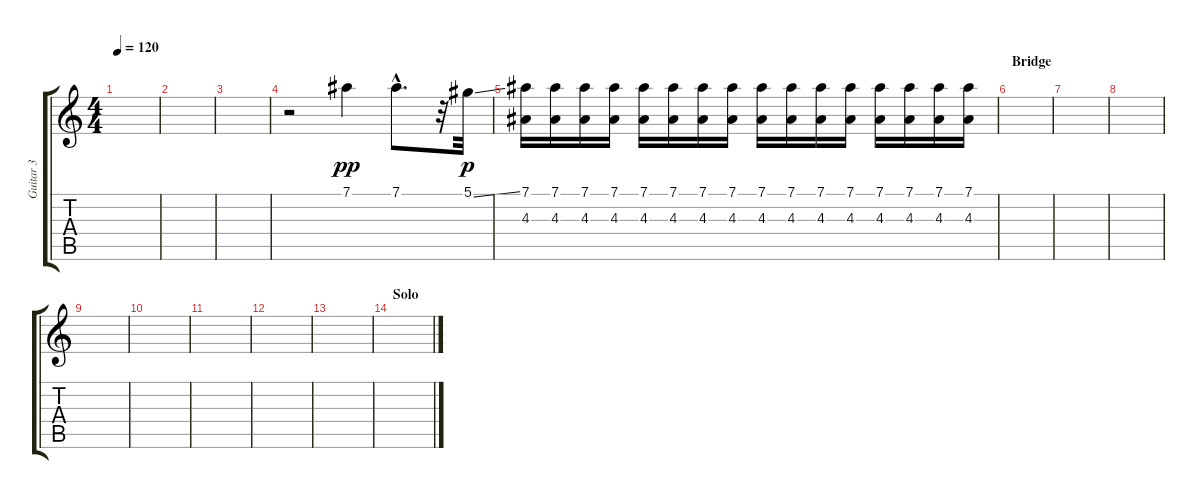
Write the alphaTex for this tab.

\track ("Guitar 3" "Guitar 3") {instrument acousticguitarnylon}
\staff {score tabs}
\tuning (Eb4 Bb3 Gb3 Db3 Ab2 Eb2) {hide}
\ts (4 4)
\tempo 120
\clef g2
\ks c
|
|
|
r.2 7.1.4{dy pp} 7.1{hac}.8{d} r.32 5.1{ss}.32{dy p} |
(7.1 4.3).16 (7.1 4.3).16 (7.1 4.3).16 (7.1 4.3).16 (7.1 4.3).16 (7.1 4.3).16 (7.1 4.3).16 (7.1 4.3).16 (7.1 4.3).16 (7.1 4.3).16 (7.1 4.3).16 (7.1 4.3).16 (7.1 4.3).16 (7.1 4.3).16 (7.1 4.3).16 (7.1 4.3).16 |
\section ("" "Bridge")
|
|
|
|
|
|
|
|
\section ("" "Solo")
